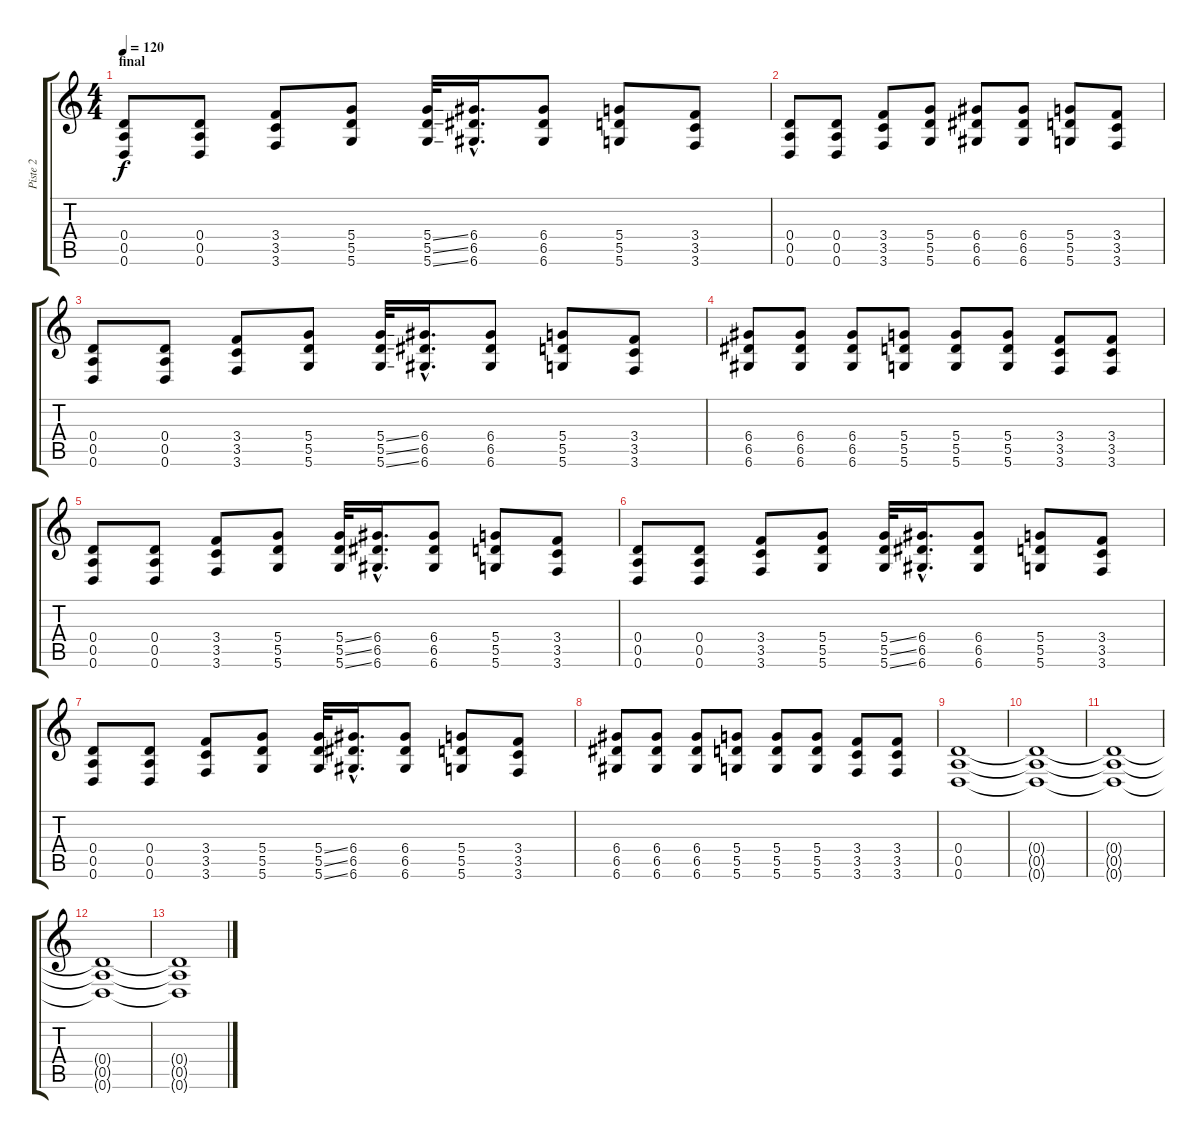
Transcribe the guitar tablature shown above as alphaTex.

\track ("Piste 2" "Piste 2") {instrument overdrivenguitar}
\staff {score tabs}
\tuning (E4 B3 G3 D3 A2 D2) {hide}
\ts (4 4)
\section ("" "final")
\tempo 120
\clef g2
\ks c
(0.4 0.5 0.6).8{dy f} (0.4 0.5 0.6).8 (3.4 3.5 3.6).8 (5.4 5.5 5.6).8 (5.4{ss} 5.5{ss} 5.6{ss}).32 (6.4{hac} 6.5{hac} 6.6{hac}).16{d} (6.4 6.5 6.6).8 (5.4 5.5 5.6).8 (3.4 3.5 3.6).8 |
(0.4 0.5 0.6).8 (0.4 0.5 0.6).8 (3.4 3.5 3.6).8 (5.4 5.5 5.6).8 (6.4 6.5 6.6).8 (6.4 6.5 6.6).8 (5.4 5.5 5.6).8 (3.4 3.5 3.6).8 |
(0.4 0.5 0.6).8 (0.4 0.5 0.6).8 (3.4 3.5 3.6).8 (5.4 5.5 5.6).8 (5.4{ss} 5.5{ss} 5.6{ss}).32 (6.4{hac} 6.5{hac} 6.6{hac}).16{d} (6.4 6.5 6.6).8 (5.4 5.5 5.6).8 (3.4 3.5 3.6).8 |
(6.4 6.5 6.6).8 (6.4 6.5 6.6).8 (6.4 6.5 6.6).8 (5.4 5.5 5.6).8 (5.4 5.5 5.6).8 (5.4 5.5 5.6).8 (3.4 3.5 3.6).8 (3.4 3.5 3.6).8 |
(0.4 0.5 0.6).8 (0.4 0.5 0.6).8 (3.4 3.5 3.6).8 (5.4 5.5 5.6).8 (5.4{ss} 5.5{ss} 5.6{ss}).32 (6.4{hac} 6.5{hac} 6.6{hac}).16{d} (6.4 6.5 6.6).8 (5.4 5.5 5.6).8 (3.4 3.5 3.6).8 |
(0.4 0.5 0.6).8 (0.4 0.5 0.6).8 (3.4 3.5 3.6).8 (5.4 5.5 5.6).8 (5.4{ss} 5.5{ss} 5.6{ss}).32 (6.4{hac} 6.5{hac} 6.6{hac}).16{d} (6.4 6.5 6.6).8 (5.4 5.5 5.6).8 (3.4 3.5 3.6).8 |
(0.4 0.5 0.6).8 (0.4 0.5 0.6).8 (3.4 3.5 3.6).8 (5.4 5.5 5.6).8 (5.4{ss} 5.5{ss} 5.6{ss}).32 (6.4{hac} 6.5{hac} 6.6{hac}).16{d} (6.4 6.5 6.6).8 (5.4 5.5 5.6).8 (3.4 3.5 3.6).8 |
(6.4 6.5 6.6).8 (6.4 6.5 6.6).8 (6.4 6.5 6.6).8 (5.4 5.5 5.6).8 (5.4 5.5 5.6).8 (5.4 5.5 5.6).8 (3.4 3.5 3.6).8 (3.4 3.5 3.6).8 |
(0.4 0.5 0.6).1 |
(0.4{t} 0.5{t} 0.6{t}).1 |
(0.4{t} 0.5{t} 0.6{t}).1 |
(0.4{t} 0.5{t} 0.6{t}).1 |
(0.4{t} 0.5{t} 0.6{t}).1
